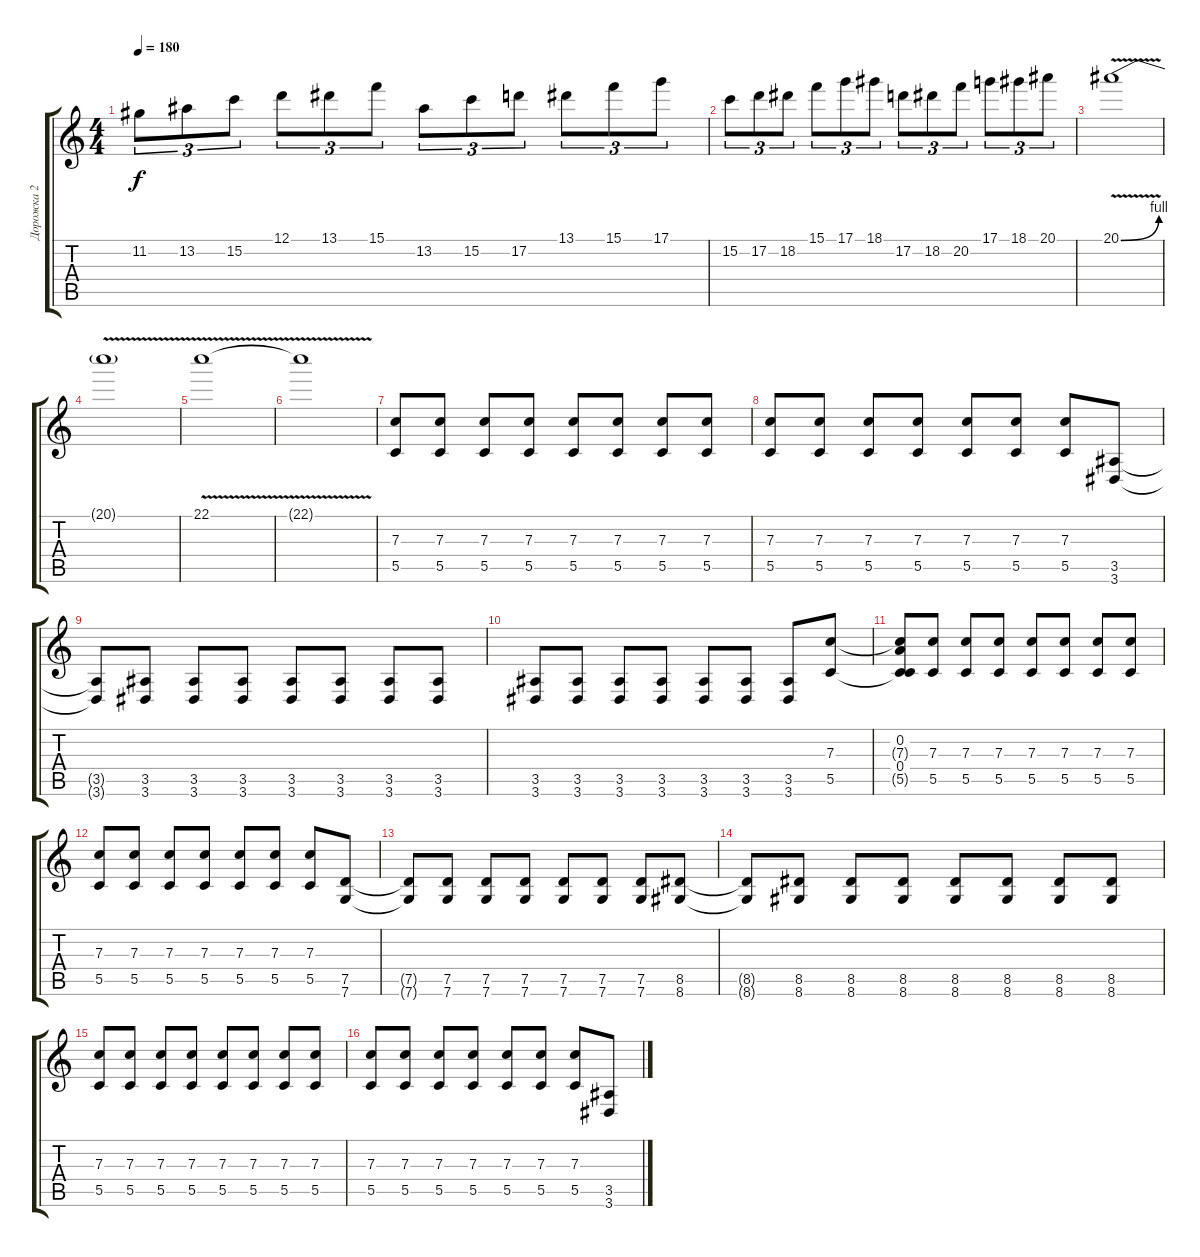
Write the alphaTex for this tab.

\track ("Дорожка 2" "Дорожка 2") {instrument distortionguitar}
\staff {score tabs}
\tuning (D4 A3 F3 C3 G2 C2) {hide}
\ts (4 4)
\tempo 180
\clef g2
\ks c
11.2.8{tu (3 2) dy f} 13.2.8{tu (3 2)} 15.2.8{tu (3 2)} 12.1.8{tu (3 2)} 13.1.8{tu (3 2)} 15.1.8{tu (3 2)} 13.2.8{tu (3 2)} 15.2.8{tu (3 2)} 17.2.8{tu (3 2)} 13.1.8{tu (3 2)} 15.1.8{tu (3 2)} 17.1.8{tu (3 2)} |
15.2.8{tu (3 2)} 17.2.8{tu (3 2)} 18.2.8{tu (3 2)} 15.1.8{tu (3 2)} 17.1.8{tu (3 2)} 18.1.8{tu (3 2)} 17.2.8{tu (3 2)} 18.2.8{tu (3 2)} 20.2.8{tu (3 2)} 17.1.8{tu (3 2)} 18.1.8{tu (3 2)} 20.1.8{tu (3 2)} |
20.1{be (bend 0 0 60 4) v}.1 |
20.1{t}.1 |
22.1{v}.1 |
22.1{t}.1 |
(7.3 5.5).8 (7.3 5.5).8 (7.3 5.5).8 (7.3 5.5).8 (7.3 5.5).8 (7.3 5.5).8 (7.3 5.5).8 (7.3 5.5).8 |
(7.3 5.5).8 (7.3 5.5).8 (7.3 5.5).8 (7.3 5.5).8 (7.3 5.5).8 (7.3 5.5).8 (7.3 5.5).8 (3.5 3.6).8 |
(3.5{t} 3.6{t}).8 (3.5 3.6).8 (3.5 3.6).8 (3.5 3.6).8 (3.5 3.6).8 (3.5 3.6).8 (3.5 3.6).8 (3.5 3.6).8 |
(3.5 3.6).8 (3.5 3.6).8 (3.5 3.6).8 (3.5 3.6).8 (3.5 3.6).8 (3.5 3.6).8 (3.5 3.6).8 (7.3 5.5).8 |
(0.2 7.3{t} 0.4 5.5{t}).8 (7.3 5.5).8 (7.3 5.5).8 (7.3 5.5).8 (7.3 5.5).8 (7.3 5.5).8 (7.3 5.5).8 (7.3 5.5).8 |
(7.3 5.5).8 (7.3 5.5).8 (7.3 5.5).8 (7.3 5.5).8 (7.3 5.5).8 (7.3 5.5).8 (7.3 5.5).8 (7.5 7.6).8 |
(7.5{t} 7.6{t}).8 (7.5 7.6).8 (7.5 7.6).8 (7.5 7.6).8 (7.5 7.6).8 (7.5 7.6).8 (7.5 7.6).8 (8.5 8.6).8 |
(8.5{t} 8.6{t}).8 (8.5 8.6).8 (8.5 8.6).8 (8.5 8.6).8 (8.5 8.6).8 (8.5 8.6).8 (8.5 8.6).8 (8.5 8.6).8 |
(7.3 5.5).8 (7.3 5.5).8 (7.3 5.5).8 (7.3 5.5).8 (7.3 5.5).8 (7.3 5.5).8 (7.3 5.5).8 (7.3 5.5).8 |
(7.3 5.5).8 (7.3 5.5).8 (7.3 5.5).8 (7.3 5.5).8 (7.3 5.5).8 (7.3 5.5).8 (7.3 5.5).8 (3.5 3.6).8
